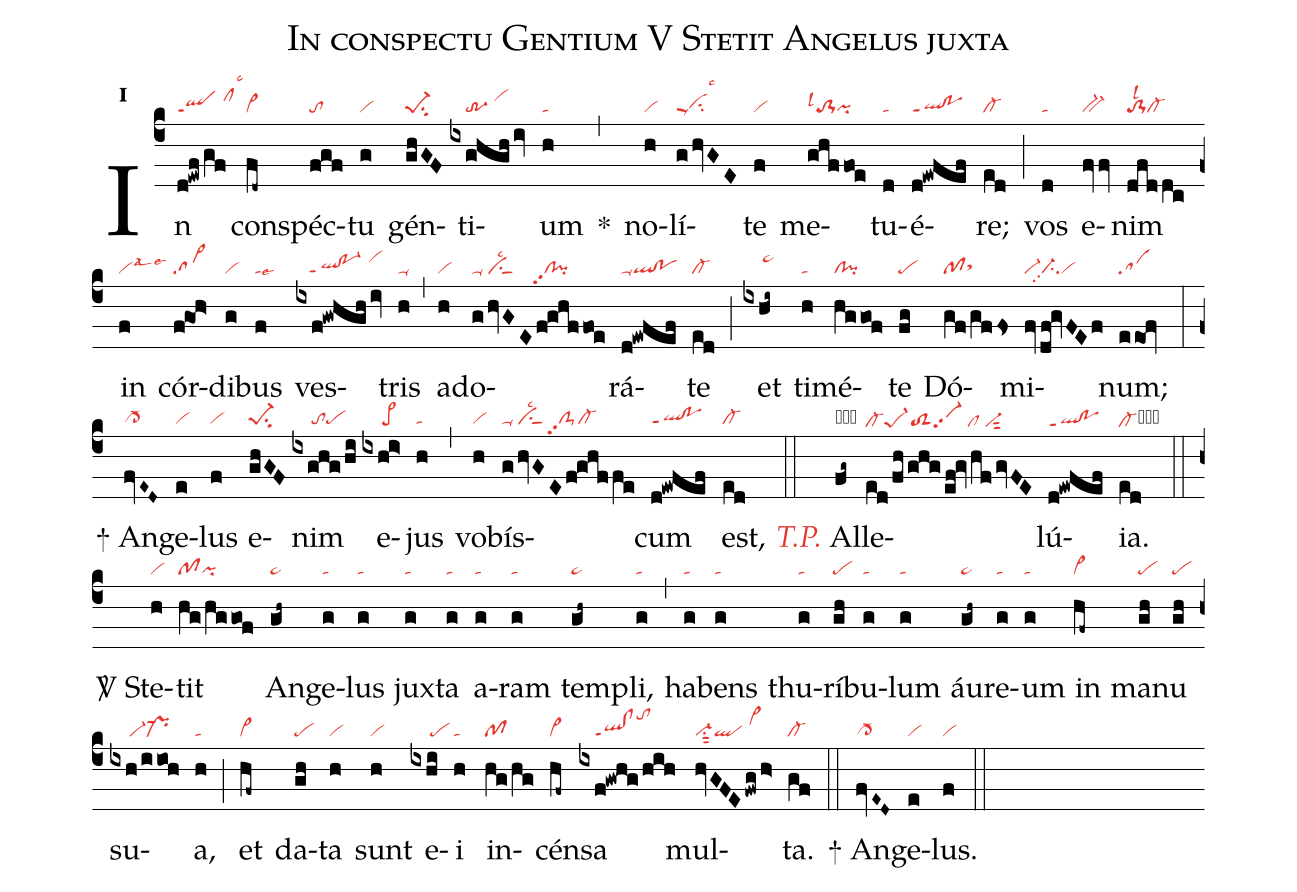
name:In conspectu Gentium V Stetit Angelus juxta;
office-part:re;
mode:1;
nabc-lines:1;
%%
initial-style: 1;
name: In conspectu Gentium... alleluia;
mode: 1;
office-part: Responsorium;
annotation: Resp.;
annotation: i;
nabc-lines: 1;
%%
(c4) In(d!ewf/gf|qlppt1/clhjlsc3) con(fd~|vi>)spéc(fgf|to)tu(g|vi) gén(ghGF|pe-1su2)ti(ixghgh/iv|////tr-3/vihj)um(h|ta) <sp>*</sp>(,) no(h|vi)lí(g/hvGE|cippu1lsc3)te(f|vi) me(ghffoe|to-1lsl1pi)tu(d|ta)é(d!ewfef|ql!poppt1)re;(ed|cl-) (;) vos(d|ta) e(fvfv|bv-)nim(dfddc|to-1lsl2cl-) in(f|vilsal3lse3) cór(f!goh>|sa>)di(g|vi)bus(f|talse6) ves(ixf!gwhgh/iv|///ql!po-1ppt1/vihj)tris(h|ta-) (,) ad(h|vi)o(g/hvGE/f@g@hffoe|ta-/visu1sut1lsc2/////cl!pipp2)rá(d!ewfef|ql!poppu1)te(ed|cl-) (;) et(ixhi~|/////pe~hj) ti(h|ta)mé(hggof|cl!pi)te(fg|pe) Dó(gf/gffs|pfsthh)mi(fv/df!gvFEf|vi-ci-pp2vi)num;(eeof|sa) (:)

<sp>+</sp> An(fvE~D~|cl->)ge(e|vi)lus(f|vi) e(ghGF|pe-1su2)nim(ixghg/hi|/////tope) e(ixhi>|/////pe>)jus(h|ta) (,) vo(h|vi)bís(g/hvGE/f!ghffe|ta-/visu1sut1lsc2/clS-pp2cl-)cum(d!ewfef|ql!poppt1) est,(ed|cl-) (::)
<i><c>T.P.</c></i> Al(fg~|obhepe~he)le(ed/fh/ghg/ef!gv/hf/gvFE|cl-hepe-1hetoS2hevi-hepp2/clhe/vi-hesut2)lú(d!ewfef|qlhe!poheppt1){ia}.(ed|cl-hecb) (::)

<sp>V/</sp> Ste(h|vi)tit(hg/hggof|pfpi) An(gh~|pe~)ge(g|ta)lus(g|ta) jux(g|ta)ta(g|ta) a(g|ta)ram(g|ta) tem(gh~|pe~)pli,(g|ta) (,) ha(g|ta)bens(g|ta) thu(g|ta)rí(gh|pe)bu(g|ta)lum(g|ta) áu(gh~|pe~)re(g|ta)um(g|ta) in(hf~|vi>) ma(gh|pe)nu(gh|pe) su(ixh/iioh|/////vi-pr-)a,(h|ta) (;) et(hf~|vi>) da(gh|pe)ta(h|vi) sunt(h|vi) e(ixhi|/////pe)i(h|ta) in(hg/hg|pf)cén(hf~|vi>)sa(ixf!gwhg/hih|////ql!clppt1tohl) mul(hvGFE/fwg/h>|vi-su1sut2ql/vi>hj)ta.(gf|cl-) (::)

<sp>+</sp> An(fvE~D~|cl->)ge(e|vi)lus.(f|vi) (::)
